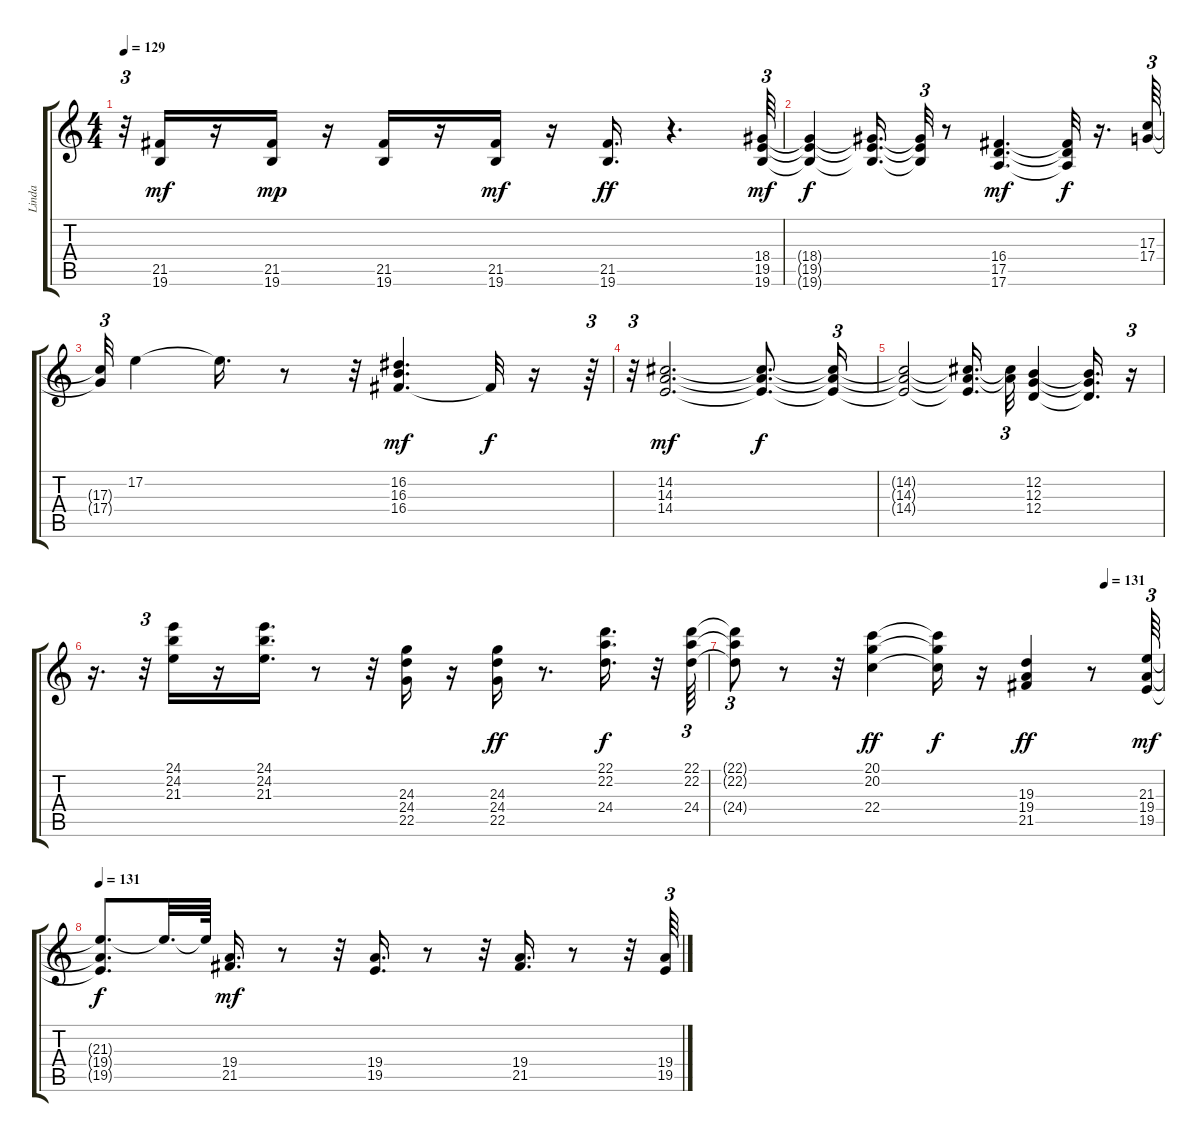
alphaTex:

\track ("Linda" "Linda") {instrument acousticgrandpiano}
\staff {score tabs}
\tuning (E4 B3 G3 D3 A2 E2) {hide}
\ts (4 4)
\tempo 129
\clef g2
\ks c
r.32{tu (3 2) dy ff} (21.5 19.6).16{dy mf} r.16 (21.5 19.6).16{dy mp} r.16 (21.5 19.6).16 r.16 (21.5 19.6).16{dy mf} r.16 (21.5 19.6).16{d dy ff} r.4{d} (18.4 19.5 19.6).64{tu (3 2) dy mf} |
(18.4{t} 19.5{t} 19.6{t}).4{dy f} (18.4{t} 19.5{t} 19.6{t}).16{d} (18.4{t} 19.5{t} 19.6{t}).32{tu (3 2)} r.8 (16.4 17.5 17.6).4{d dy mf} (16.4{t} 17.5{t} 17.6{t}).32{dy f} r.16{d} (17.3 17.4).64{tu (3 2)} |
(17.3{t} 17.4{t}).32{tu (3 2)} 17.2.4 17.2{t}.16{d} r.8 r.32 (16.2 16.3 16.4).4{d dy mf} 16.4{t}.32{dy f} r.16 r.64{tu (3 2)} |
r.32{tu (3 2)} (14.2 14.3 14.4).2{d dy mf} (14.2{t} 14.3{t} 14.4{t}).8{d dy f} (14.2{t} 14.3{t} 14.4{t}).16{tu (3 2)} |
(14.2{t} 14.3{t} 14.4{t}).2 (14.2{t} 14.3{t} 14.4{t}).16{d} (14.2{t} 14.3{t}).32{tu (3 2)} (12.2 12.3 12.4).4 (12.2{t} 12.3{t} 12.4{t}).16{d} r.16{tu (3 2)} |
r.16{d} r.32{tu (3 2)} (24.1 24.2 21.3).16 r.16 (24.1 24.2 21.3).16{d} r.8 r.32 (24.3 24.4 22.5).16 r.16 (24.3 24.4 22.5).16{dy ff} r.8{d} (22.1 22.2 24.4).16{d dy f} r.32 (22.1 22.2 24.4).64{tu (3 2)} |
\tempo (131 0.8645833333333334)
(22.1{t} 22.2{t} 24.4{t}).8{tu (3 2)} r.8 r.32 (20.1 20.2 22.4).4{dy ff} (20.1{t} 20.2{t} 22.4{t}).16{dy f} r.16 (19.3 19.4 21.5).4{dy ff} r.8 (21.3 19.4 19.5).64{tu (3 2) dy mf} |
\tempo 131
(21.3{t} 19.4{t} 19.5{t}).8{d dy f} 21.3{t}.32{d} 21.3{t}.64 (19.4 21.5).16{d dy mf} r.8 r.32 (19.4 19.5).16{d} r.8 r.32 (19.4 21.5).16{d} r.8 r.32 (19.4 19.5).64{tu (3 2)}
